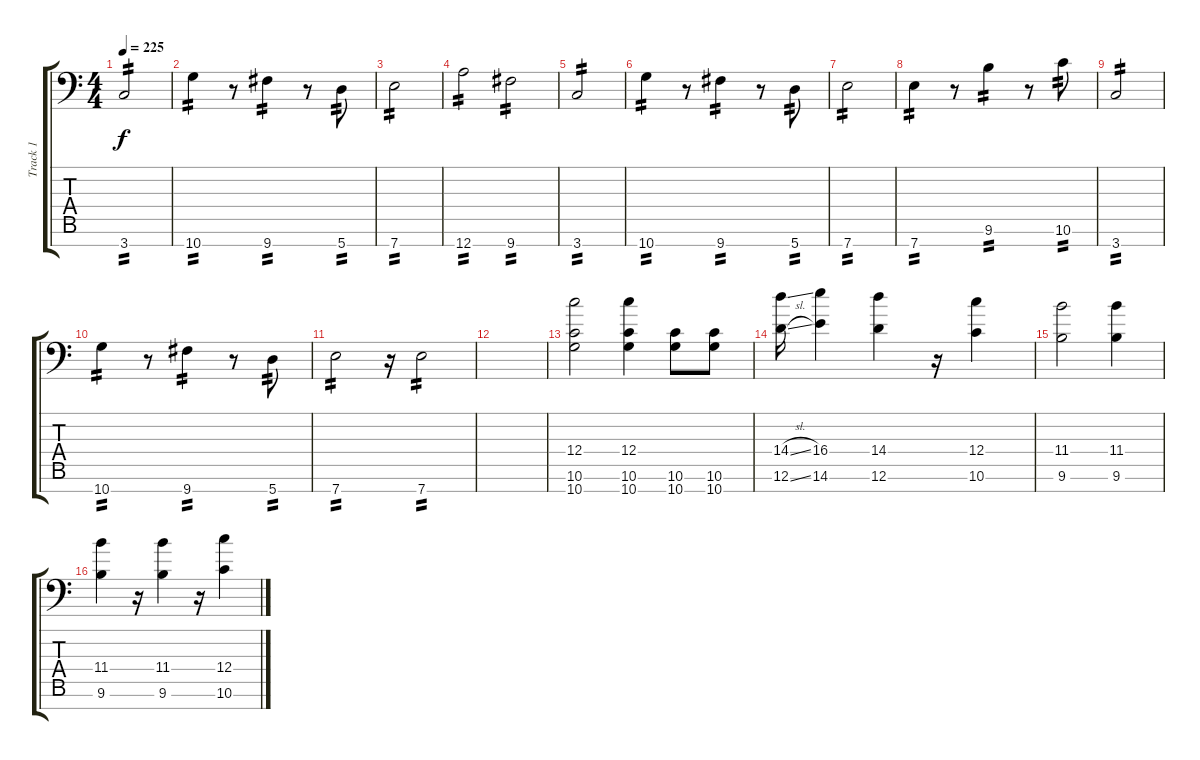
\track ("Track 1" "Track 1") {instrument distortionguitar}
\staff {score tabs}
\tuning (D4 A3 F3 C3 G2 D2 A1) {hide}
\ts (4 4)
\tempo 225
\clef f4
\ks c
3.7.2{tp 2 dy f} |
10.7.4{tp 2} r.8 9.7.4{tp 2} r.8 5.7.8{tp 2} |
7.7.2{tp 2} |
12.7.2{tp 2} 9.7.2{tp 2} |
3.7.2{tp 2} |
10.7.4{tp 2} r.8 9.7.4{tp 2} r.8 5.7.8{tp 2} |
7.7.2{tp 2} |
7.7.4{tp 2} r.8 9.6.4{tp 2} r.8 10.6.8{tp 2} |
3.7.2{tp 2} |
10.7.4{tp 2} r.8 9.7.4{tp 2} r.8 5.7.8{tp 2} |
7.7.2{tp 2} r.16 7.7.2{tp 2} |
|
(12.4 10.6 10.7).2 (12.4 10.6 10.7).4 (10.6 10.7).8 (10.6 10.7).8 |
(14.4{sl} 12.6{sl}).16 (16.4 14.6).4 (14.4 12.6).4 r.16 (12.4 10.6).4 |
(11.4 9.6).2 (11.4 9.6).4 |
(11.4 9.6).4 r.16 (11.4 9.6).4 r.16 (12.4 10.6).4
